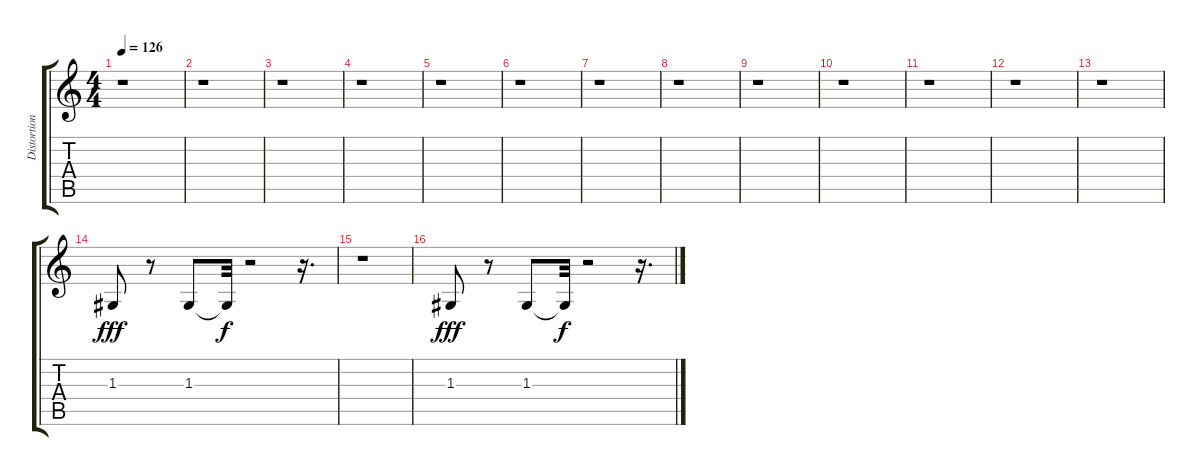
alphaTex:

\track ("Distortion Gutar" "Distortion") {instrument lead5charang}
\staff {score tabs}
\tuning (E4 B3 G3 D3 A2 E2) {hide}
\ts (4 4)
\tempo 126
\clef g2
\ks c
r.1{dy f} |
r.1 |
r.1 |
r.1 |
r.1 |
r.1 |
r.1 |
r.1 |
r.1 |
r.1 |
r.1 |
r.1 |
r.1 |
1.3.8{dy fff} r.8 1.3.8 1.3{t}.32{dy f} r.2 r.16{d} |
r.1 |
1.3.8{dy fff} r.8 1.3.8 1.3{t}.32{dy f} r.2 r.16{d}
